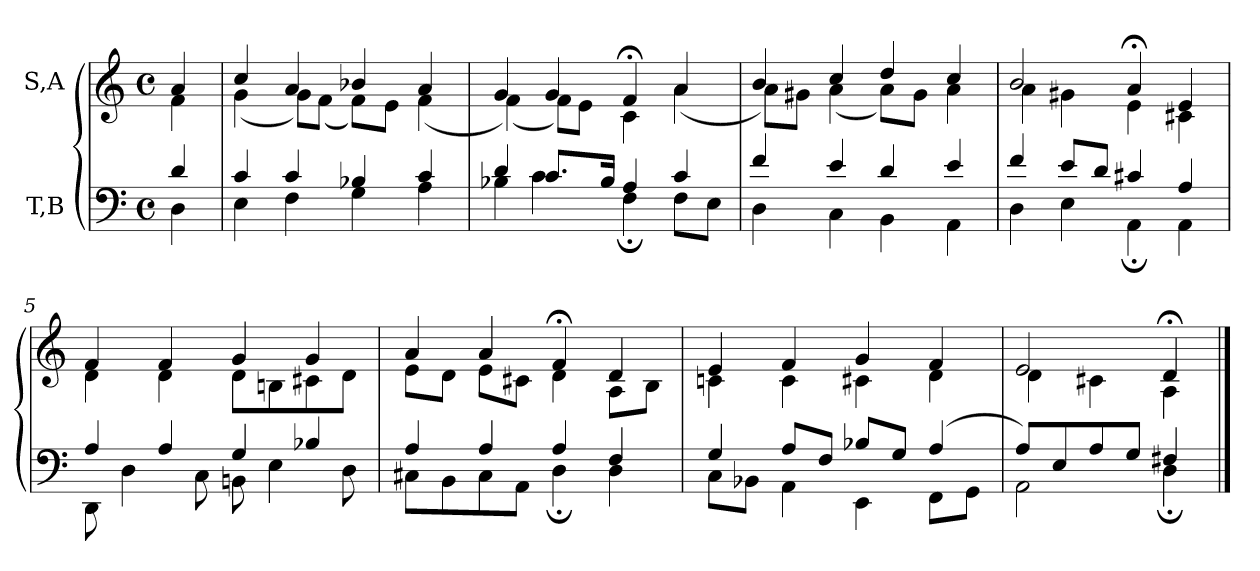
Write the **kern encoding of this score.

**kern	**kern
*part2	*part1
*staff2	*staff1
*I"T,B	*I"S,A
*clefF4	*clefG2
*k[]	*k[]
*M4/4	*M4/4
*met(c)	*met(c)
=	=
*^	*^
4d	4D	4a	4f
=1	=1	=1	=1
4c	4E	4cc	(<4g
4c	4F	4a	8gL)
.	.	.	(<8fJ
4B-X	4G	4b-X	8fL)
.	.	.	8eJ
4c	4A	4a	(<4f
=2	=2	=2	=2
4d	4B-X	4g	(<4f)
8.cL	4c	4g	8fL)
.	.	.	8eJ
16B-Jk	.	.	.
4A	4F;	4f;<	4c
4c	8FL	4a	(<4a
.	8EJ	.	.
=3	=3	=3	=3
4f	4D	4b	8aL)
.	.	.	8g#XJ
4e	4C	4cc	(<4a
4d	4BB	4dd	8aL)
.	.	.	8g#J
4e	4AA	4cc	4a
=4	=4	=4	=4
4f	4D	2b	4a
8eL	4E	.	4g#X
8dJ	.	.	.
4c#X	4AA;	4a;<	4e
4A	4AA	4e	4c#X
=5	=5	=5	=5
4A	8DD	4f	4d
.	4D	.	.
4A	.	4f	4d
.	8C	.	.
4G	8BBn	4g	8dL
.	4E	.	8Bn
4B-X	.	4g	8c#X
.	8D	.	8dJ
=6	=6	=6	=6
4A	8C#XL	4a	8eL
.	8BB	.	8dJ
4A	8C#	4a	8eL
.	8AAJ	.	8c#XJ
4A	4D;	4f;<	4d
4F	4D	4d	8AL
.	.	.	8BJ
=7	=7	=7	=7
4G	8CL	4e	4cn
.	8BB-XJ	.	.
8AL	4AA	4f	4c
8FJ	.	.	.
8B-XL	4EE	4g	4c#X
8GJ	.	.	.
(>4A	8FFL	4f	4d
.	8GGJ	.	.
=8	=8	=8	=8
8AL)	2AA	2e	4d
8E	.	.	.
8A	.	.	4c#X
8GJ	.	.	.
4F#X	4D;	4d;<	4A
*v	*v	*	*
*	*v	*v
==	==
*-	*-
